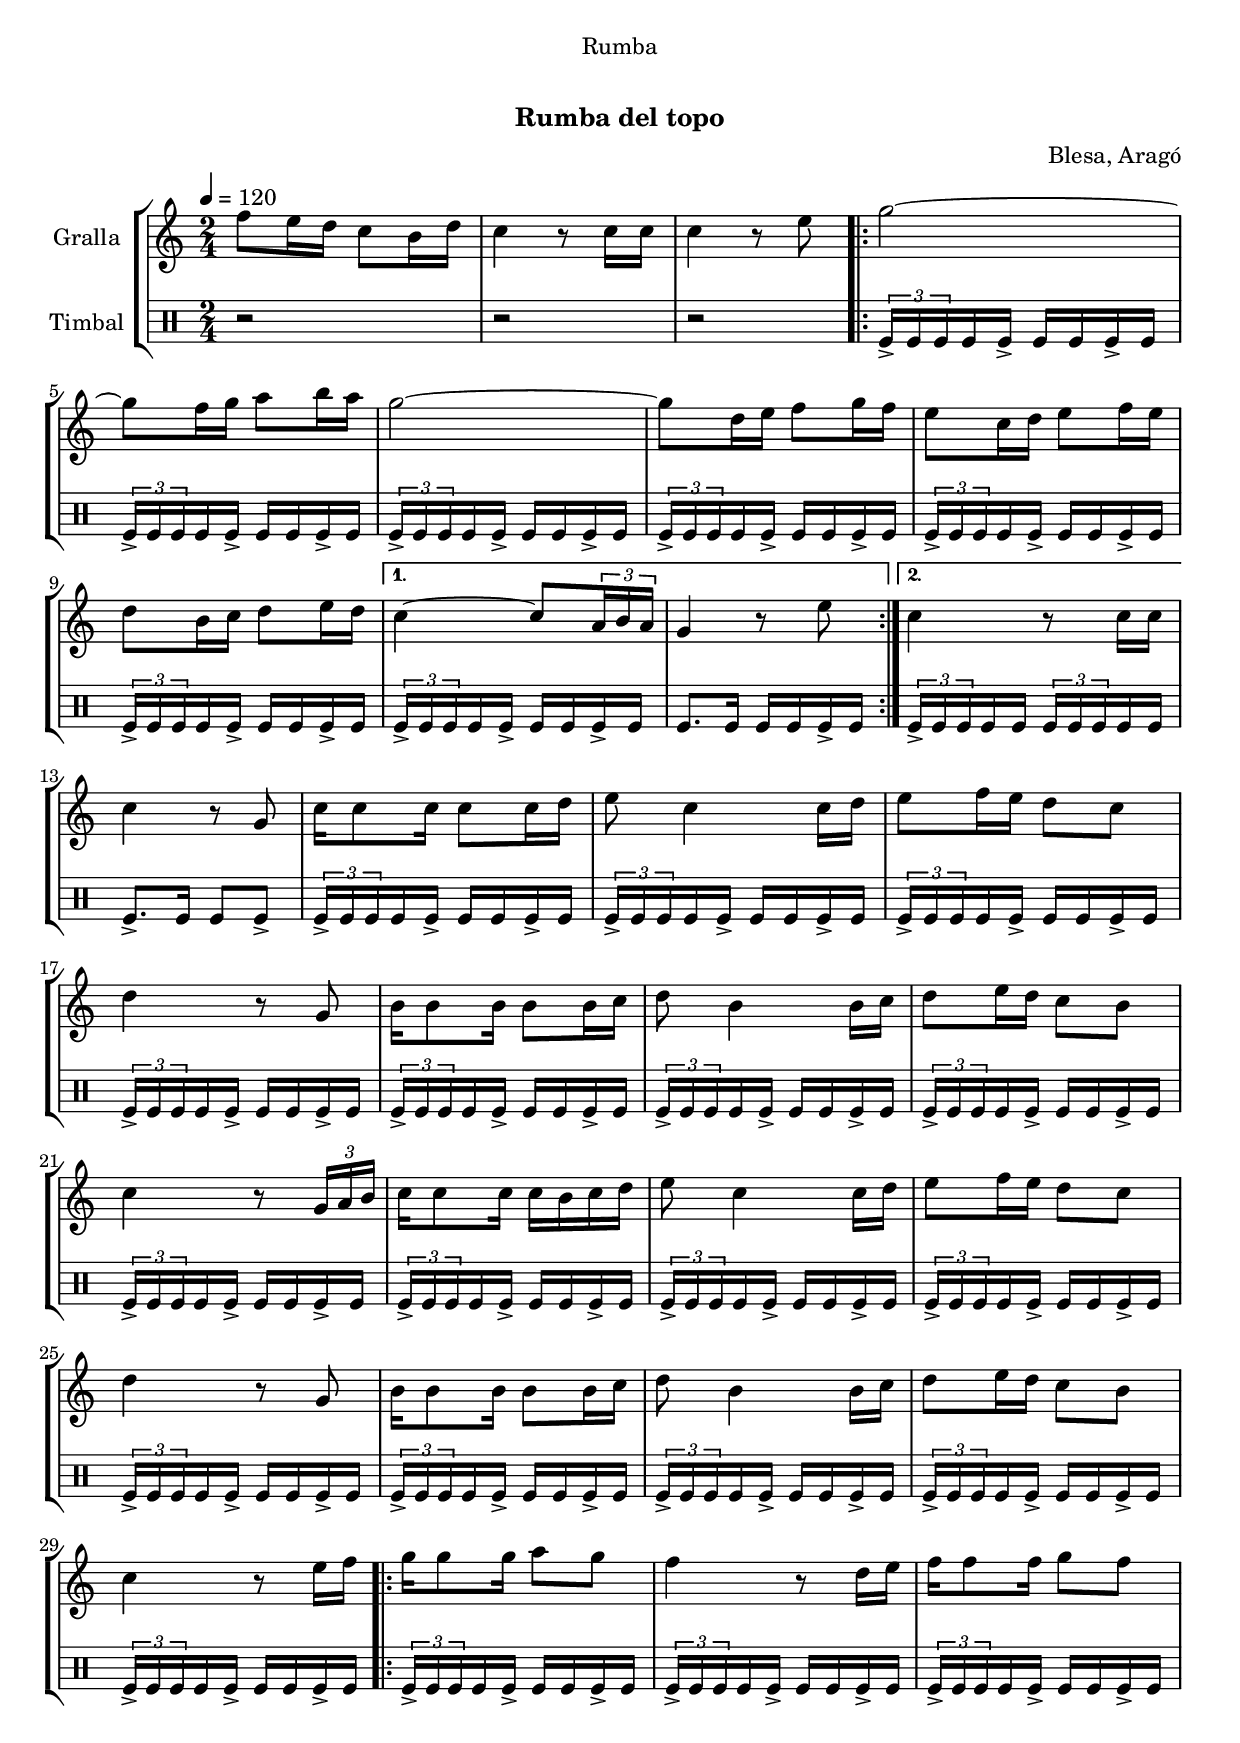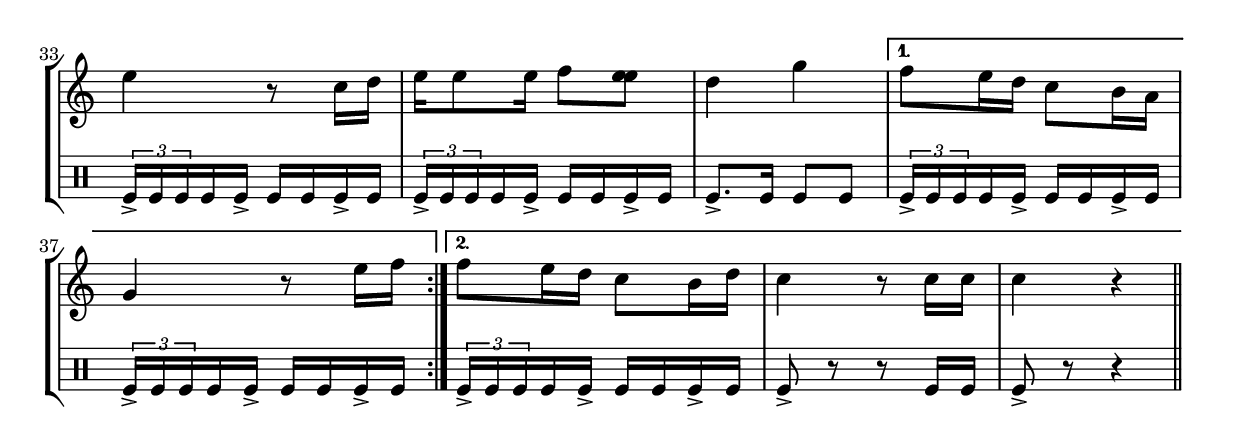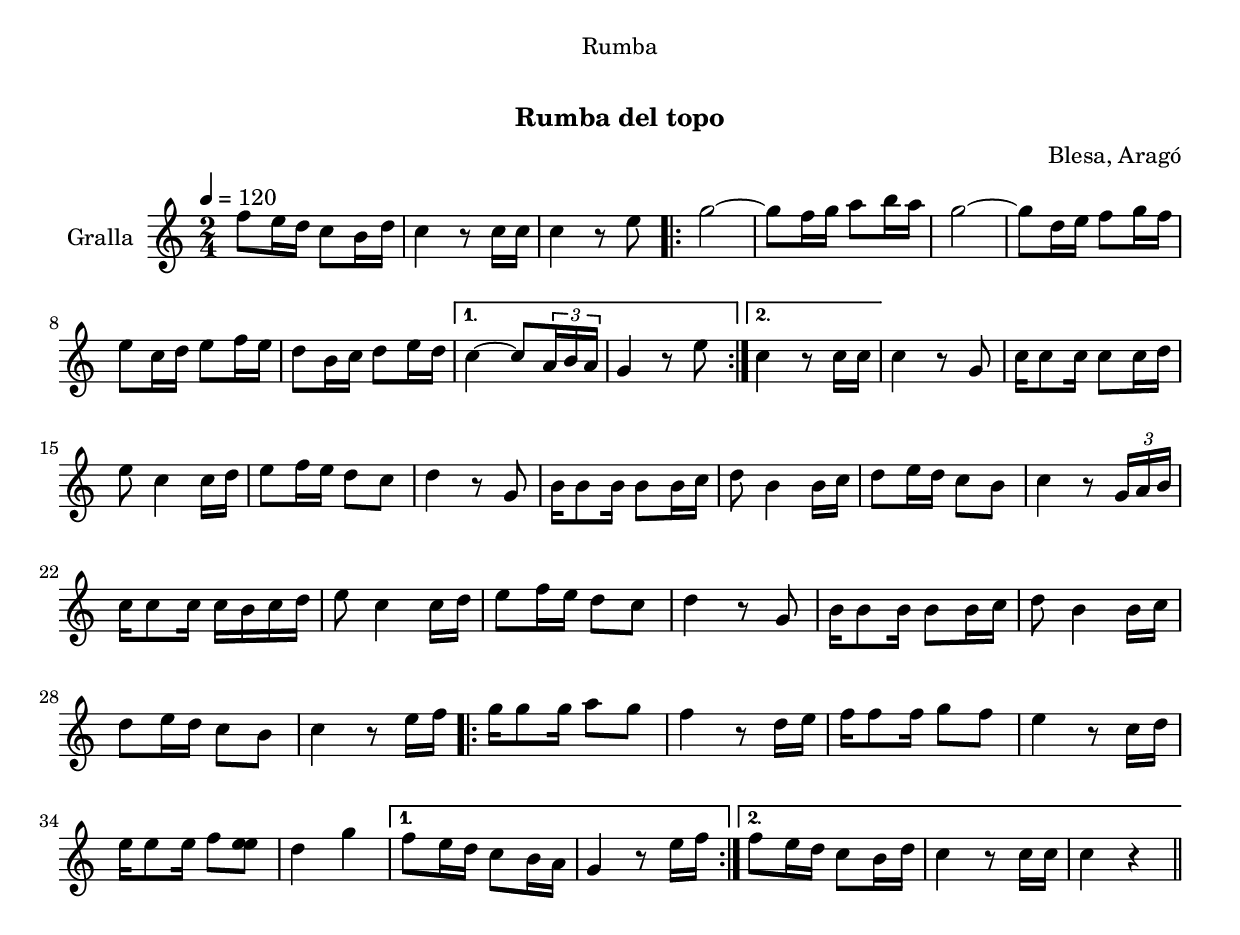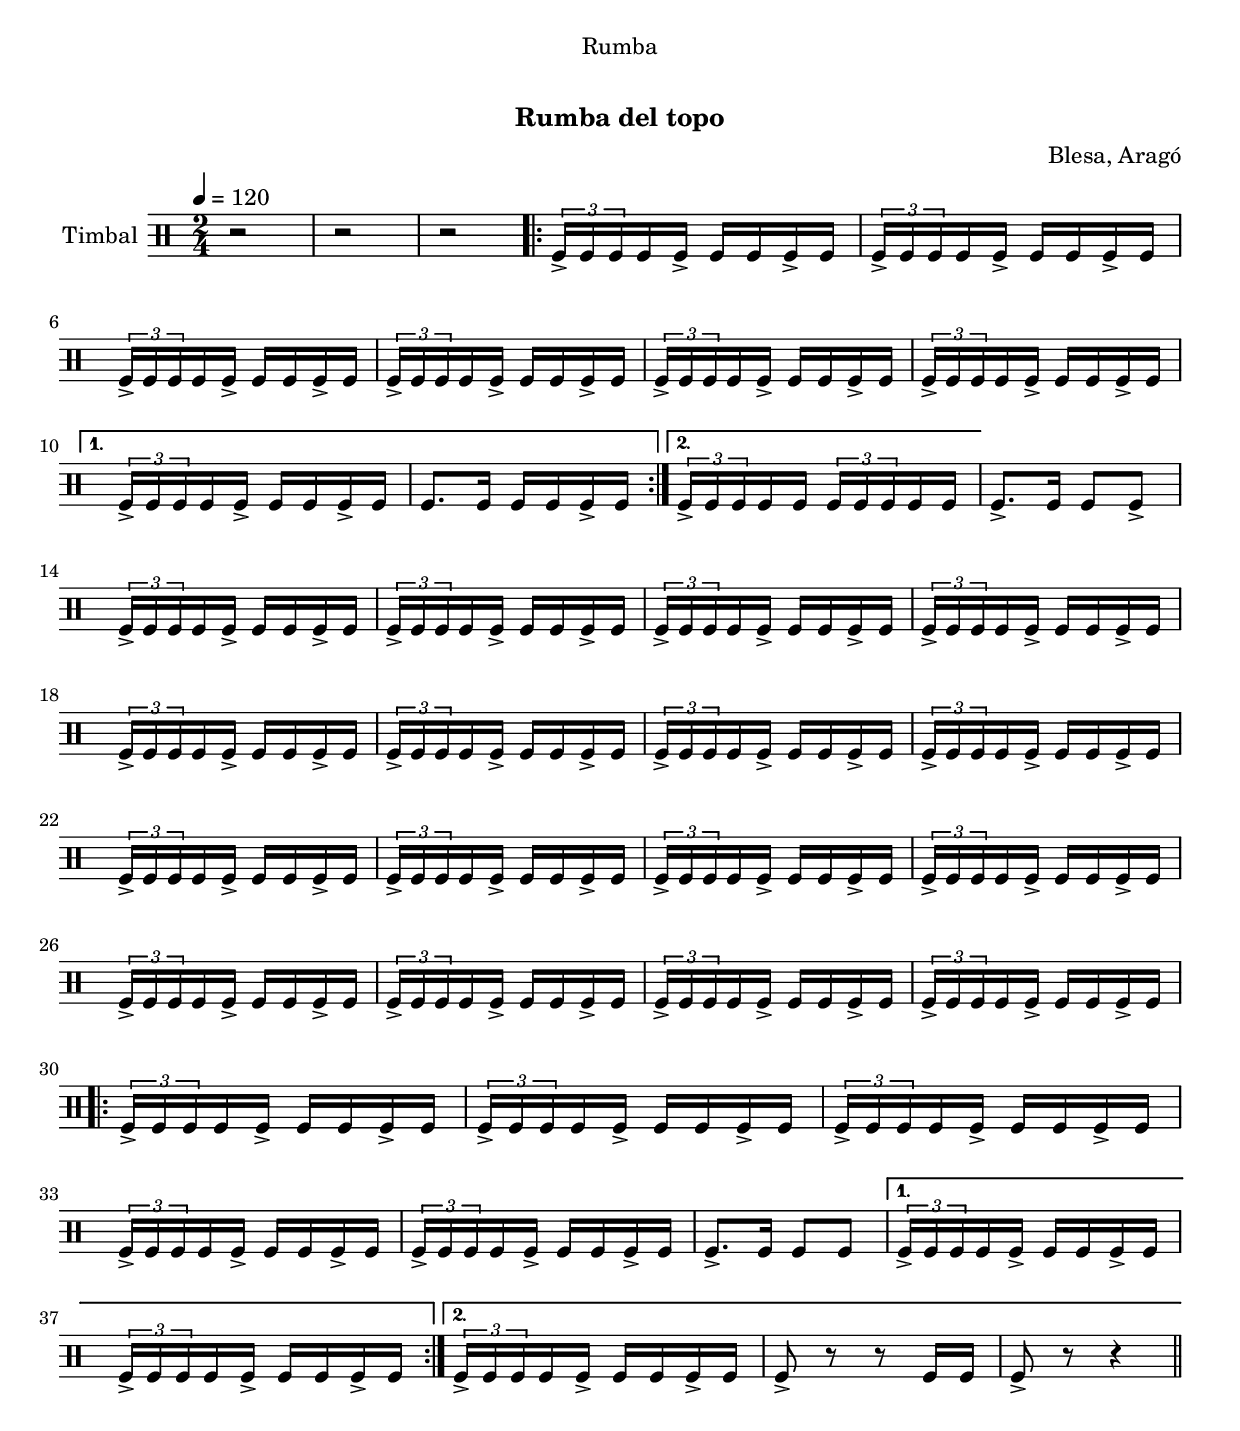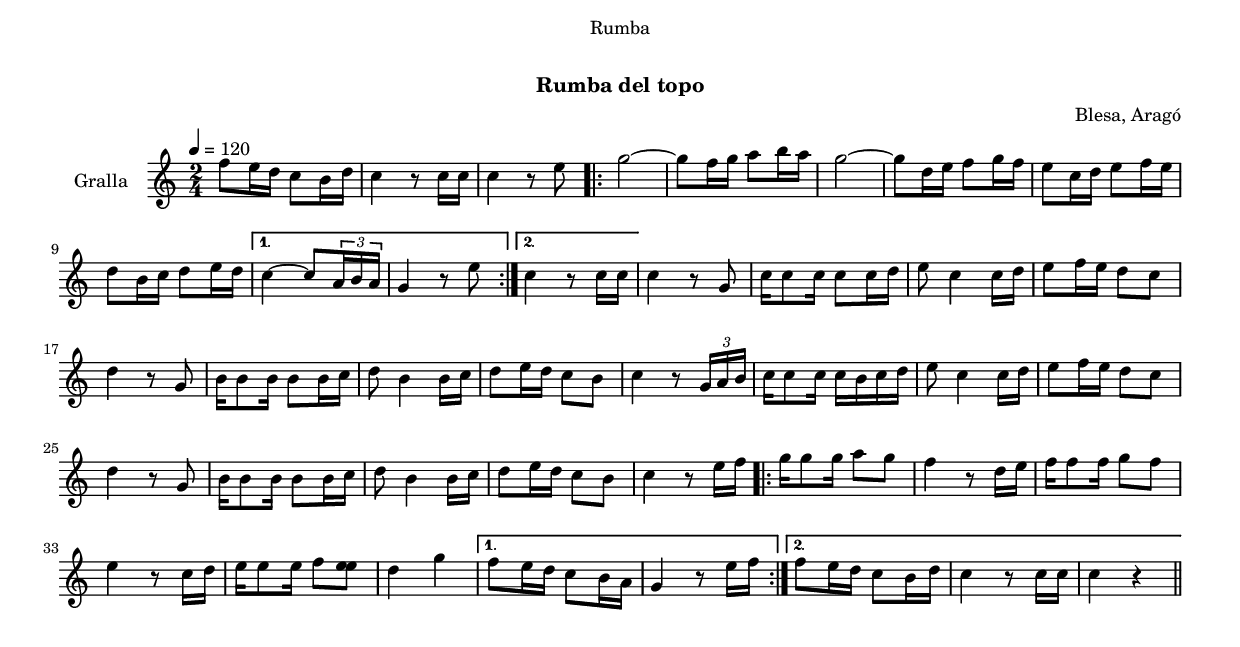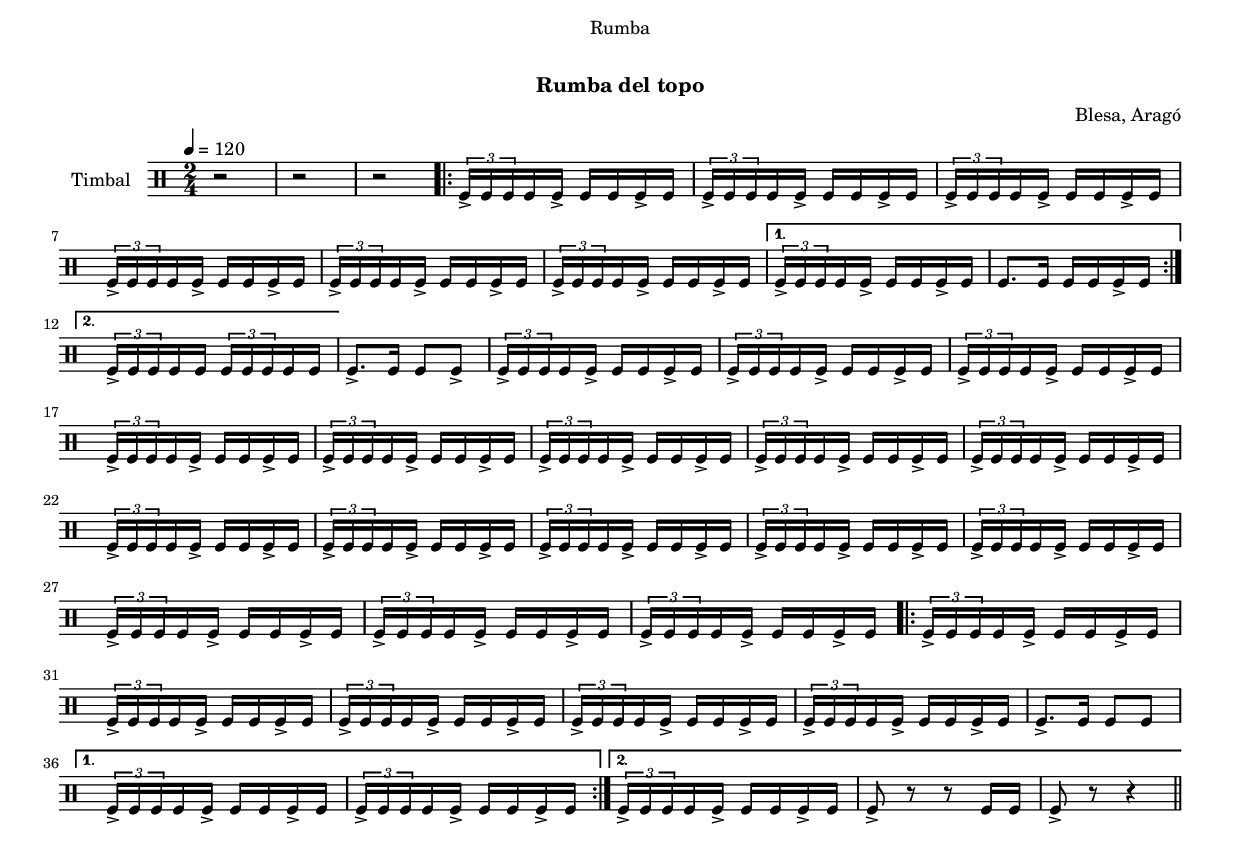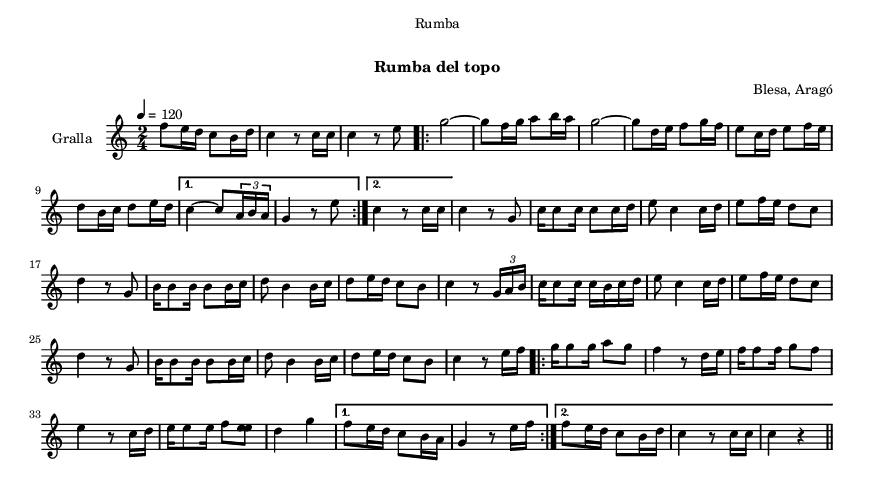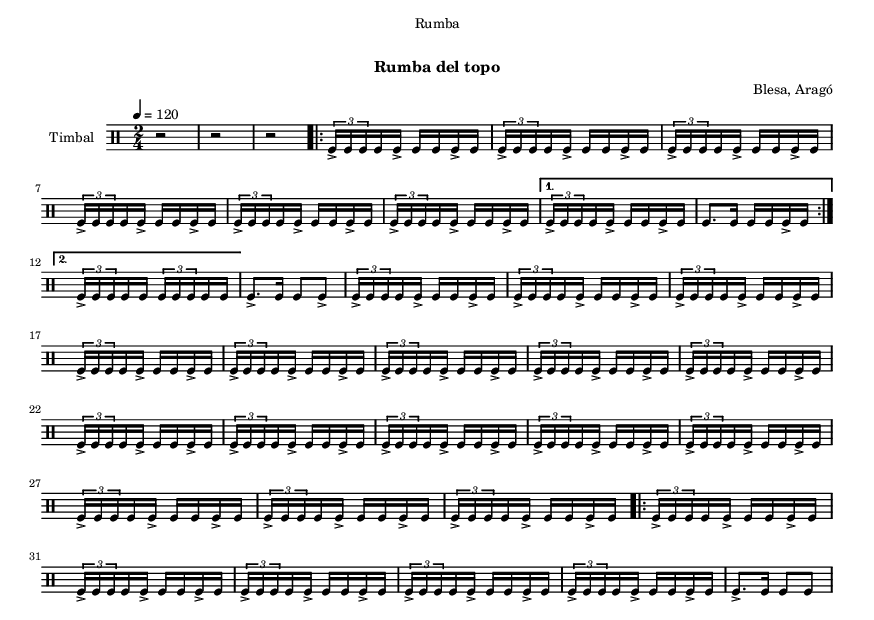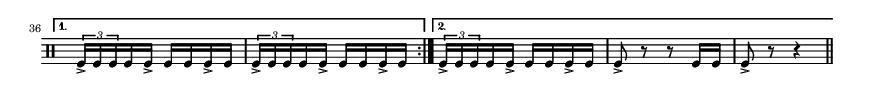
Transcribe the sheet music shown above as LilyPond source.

\version "2.16.0"

\header {
  dedication="Rumba"
  title="  "
  subtitle="Rumba del topo"
  subsubtitle=""
  poet=""
  meter=""
  piece=""
  composer="Blesa, Aragó"
  arranger=""
  opus=""
  instrument=""
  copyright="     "
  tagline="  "
}

liniaroAa =
\relative f''
{
  \tempo 4=120
  \clef treble
  \key c \major
  \time 2/4
  f8 e16 d c8 b16 d  |
  c4 r8 c16 c  |
  c4 r8 e  |
  \repeat volta 2 { g2 ~  |
  %05
  g8 f16 g a8 b16 a  |
  g2 ~  |
  g8 d16 e f8 g16 f  |
  e8 c16 d e8 f16 e  |
  d8 b16 c d8 e16 d }
  %10
  \alternative { { c4 ~ c8 \times 2/3 { a16 b a }  |
  g4 r8 e' }
  { c4 r8 c16 c } }
  c4 r8 g  |
  c16 c8 c16 c8 c16 d  |
  %15
  e8 c4 c16 d  |
  e8 f16 e d8 c  |
  d4 r8 g,  |
  b16 b8 b16 b8 b16 c  |
  d8 b4 b16 c  |
  %20
  d8 e16 d c8 b  |
  c4 r8 \times 2/3 { g16 a b }  |
  c16 c8 c16 c b c d  |
  e8 c4 c16 d  |
  e8 f16 e d8 c  |
  %25
  d4 r8 g,  |
  b16 b8 b16 b8 b16 c  |
  d8 b4 b16 c  |
  d8 e16 d c8 b  |
  c4 r8 e16 f  |
  %30
  \repeat volta 2 { g16 g8 g16 a8 g  |
  f4 r8 d16 e  |
  f16 f8 f16 g8 f  |
  e4 r8 c16 d  |
  e16 e8 e16 f8 <e e>  |
  %35
  d4 g }
  \alternative { { f8 e16 d c8 b16 a  |
  g4 r8 e'16 f }
  { f8 e16 d c8 b16 d  |
  c4 r8 c16 c  |
  %40
  c4 r } } \bar "||"
}

liniaroAb =
\drummode
{
  \tempo 4=120
  \time 2/4
  r2  |
  r2  |
  r2  |
  \repeat volta 2 { \times 2/3 { tomfl16-> tomfl tomfl } tomfl tomfl-> tomfl tomfl tomfl-> tomfl  |
  %05
  \times 2/3 { tomfl16-> tomfl tomfl } tomfl tomfl-> tomfl tomfl tomfl-> tomfl  |
  \times 2/3 { tomfl16-> tomfl tomfl } tomfl tomfl-> tomfl tomfl tomfl-> tomfl  |
  \times 2/3 { tomfl16-> tomfl tomfl } tomfl tomfl-> tomfl tomfl tomfl-> tomfl  |
  \times 2/3 { tomfl16-> tomfl tomfl } tomfl tomfl-> tomfl tomfl tomfl-> tomfl  |
  \times 2/3 { tomfl16-> tomfl tomfl } tomfl tomfl-> tomfl tomfl tomfl-> tomfl }
  %10
  \alternative { { \times 2/3 { tomfl16-> tomfl tomfl } tomfl tomfl-> tomfl tomfl tomfl-> tomfl  |
  tomfl8. tomfl16 tomfl tomfl tomfl-> tomfl }
  { \times 2/3 { tomfl16-> tomfl tomfl } tomfl tomfl \times 2/3 { tomfl tomfl tomfl } tomfl tomfl } }
  tomfl8.-> tomfl16 tomfl8 tomfl->  |
  \times 2/3 { tomfl16-> tomfl tomfl } tomfl tomfl-> tomfl tomfl tomfl-> tomfl  |
  %15
  \times 2/3 { tomfl16-> tomfl tomfl } tomfl tomfl-> tomfl tomfl tomfl-> tomfl  |
  \times 2/3 { tomfl16-> tomfl tomfl } tomfl tomfl-> tomfl tomfl tomfl-> tomfl  |
  \times 2/3 { tomfl16-> tomfl tomfl } tomfl tomfl-> tomfl tomfl tomfl-> tomfl  |
  \times 2/3 { tomfl16-> tomfl tomfl } tomfl tomfl-> tomfl tomfl tomfl-> tomfl  |
  \times 2/3 { tomfl16-> tomfl tomfl } tomfl tomfl-> tomfl tomfl tomfl-> tomfl  |
  %20
  \times 2/3 { tomfl16-> tomfl tomfl } tomfl tomfl-> tomfl tomfl tomfl-> tomfl  |
  \times 2/3 { tomfl16-> tomfl tomfl } tomfl tomfl-> tomfl tomfl tomfl-> tomfl  |
  \times 2/3 { tomfl16-> tomfl tomfl } tomfl tomfl-> tomfl tomfl tomfl-> tomfl  |
  \times 2/3 { tomfl16-> tomfl tomfl } tomfl tomfl-> tomfl tomfl tomfl-> tomfl  |
  \times 2/3 { tomfl16-> tomfl tomfl } tomfl tomfl-> tomfl tomfl tomfl-> tomfl  |
  %25
  \times 2/3 { tomfl16-> tomfl tomfl } tomfl tomfl-> tomfl tomfl tomfl-> tomfl  |
  \times 2/3 { tomfl16-> tomfl tomfl } tomfl tomfl-> tomfl tomfl tomfl-> tomfl  |
  \times 2/3 { tomfl16-> tomfl tomfl } tomfl tomfl-> tomfl tomfl tomfl-> tomfl  |
  \times 2/3 { tomfl16-> tomfl tomfl } tomfl tomfl-> tomfl tomfl tomfl-> tomfl  |
  \times 2/3 { tomfl16-> tomfl tomfl } tomfl tomfl-> tomfl tomfl tomfl-> tomfl  |
  %30
  \repeat volta 2 { \times 2/3 { tomfl16-> tomfl tomfl } tomfl tomfl-> tomfl tomfl tomfl-> tomfl  |
  \times 2/3 { tomfl16-> tomfl tomfl } tomfl tomfl-> tomfl tomfl tomfl-> tomfl  |
  \times 2/3 { tomfl16-> tomfl tomfl } tomfl tomfl-> tomfl tomfl tomfl-> tomfl  |
  \times 2/3 { tomfl16-> tomfl tomfl } tomfl tomfl-> tomfl tomfl tomfl-> tomfl  |
  \times 2/3 { tomfl16-> tomfl tomfl } tomfl tomfl-> tomfl tomfl tomfl-> tomfl  |
  %35
  tomfl8.-> tomfl16 tomfl8 tomfl }
  \alternative { { \times 2/3 { tomfl16-> tomfl tomfl } tomfl tomfl-> tomfl tomfl tomfl-> tomfl  |
  \times 2/3 { tomfl16-> tomfl tomfl } tomfl tomfl-> tomfl tomfl tomfl-> tomfl }
  { \times 2/3 { tomfl16-> tomfl tomfl } tomfl tomfl-> tomfl tomfl tomfl-> tomfl  |
  tomfl8-> r r tomfl16 tomfl  |
  %40
  tomfl8-> r r4 } } \bar "||" % kompletite
}

\book {

\paper {
  print-page-number = false
  #(set-paper-size "a4")
  #(layout-set-staff-size 20)
}

\bookpart {
  \score {
    \new StaffGroup {
      \override Score.RehearsalMark #'self-alignment-X = #LEFT
      <<
        \new Staff \with {instrumentName = #"Gralla" } \liniaroAa
        \new DrumStaff \with {instrumentName = #"Timbal" } \liniaroAb
      >>
    }
    \layout {}
  }\score { \unfoldRepeats
    \new StaffGroup {
      \override Score.RehearsalMark #'self-alignment-X = #LEFT
      <<
        \new Staff \with {instrumentName = #"Gralla" } \liniaroAa
        \new DrumStaff \with {instrumentName = #"Timbal" } \liniaroAb
      >>
    }
    \midi {}
  }
}

\bookpart {
  \header {}
  \score {
    \new StaffGroup {
      \override Score.RehearsalMark #'self-alignment-X = #LEFT
      <<
        \new Staff \with {instrumentName = #"Gralla" } \liniaroAa
      >>
    }
    \layout {}
  }\score { \unfoldRepeats
    \new StaffGroup {
      \override Score.RehearsalMark #'self-alignment-X = #LEFT
      <<
        \new Staff \with {instrumentName = #"Gralla" } \liniaroAa
      >>
    }
    \midi {}
  }
}

\bookpart {
  \header {}
  \score {
    \new StaffGroup {
      \override Score.RehearsalMark #'self-alignment-X = #LEFT
      <<
        \new DrumStaff \with {instrumentName = #"Timbal" } \liniaroAb
      >>
    }
    \layout {}
  }\score { \unfoldRepeats
    \new StaffGroup {
      \override Score.RehearsalMark #'self-alignment-X = #LEFT
      <<
        \new DrumStaff \with {instrumentName = #"Timbal" } \liniaroAb
      >>
    }
    \midi {}
  }
}

}

\book {

\paper {
  print-page-number = false
  #(set-paper-size "a5landscape")
  #(layout-set-staff-size 16)
  #(define output-suffix "a5")
}

\bookpart {
  \header {}
  \score {
    \new StaffGroup {
      \override Score.RehearsalMark #'self-alignment-X = #LEFT
      <<
        \new Staff \with {instrumentName = #"Gralla" } \liniaroAa
      >>
    }
    \layout {}
  }
}

\bookpart {
  \header {}
  \score {
    \new StaffGroup {
      \override Score.RehearsalMark #'self-alignment-X = #LEFT
      <<
        \new DrumStaff \with {instrumentName = #"Timbal" } \liniaroAb
      >>
    }
    \layout {}
  }
}

}

\book {

\paper {
  print-page-number = false
  #(set-paper-size "a6landscape")
  #(layout-set-staff-size 12)
  #(define output-suffix "a6")
}

\bookpart {
  \header {}
  \score {
    \new StaffGroup {
      \override Score.RehearsalMark #'self-alignment-X = #LEFT
      <<
        \new Staff \with {instrumentName = #"Gralla" } \liniaroAa
      >>
    }
    \layout {}
  }
}

\bookpart {
  \header {}
  \score {
    \new StaffGroup {
      \override Score.RehearsalMark #'self-alignment-X = #LEFT
      <<
        \new DrumStaff \with {instrumentName = #"Timbal" } \liniaroAb
      >>
    }
    \layout {}
  }
}

}

